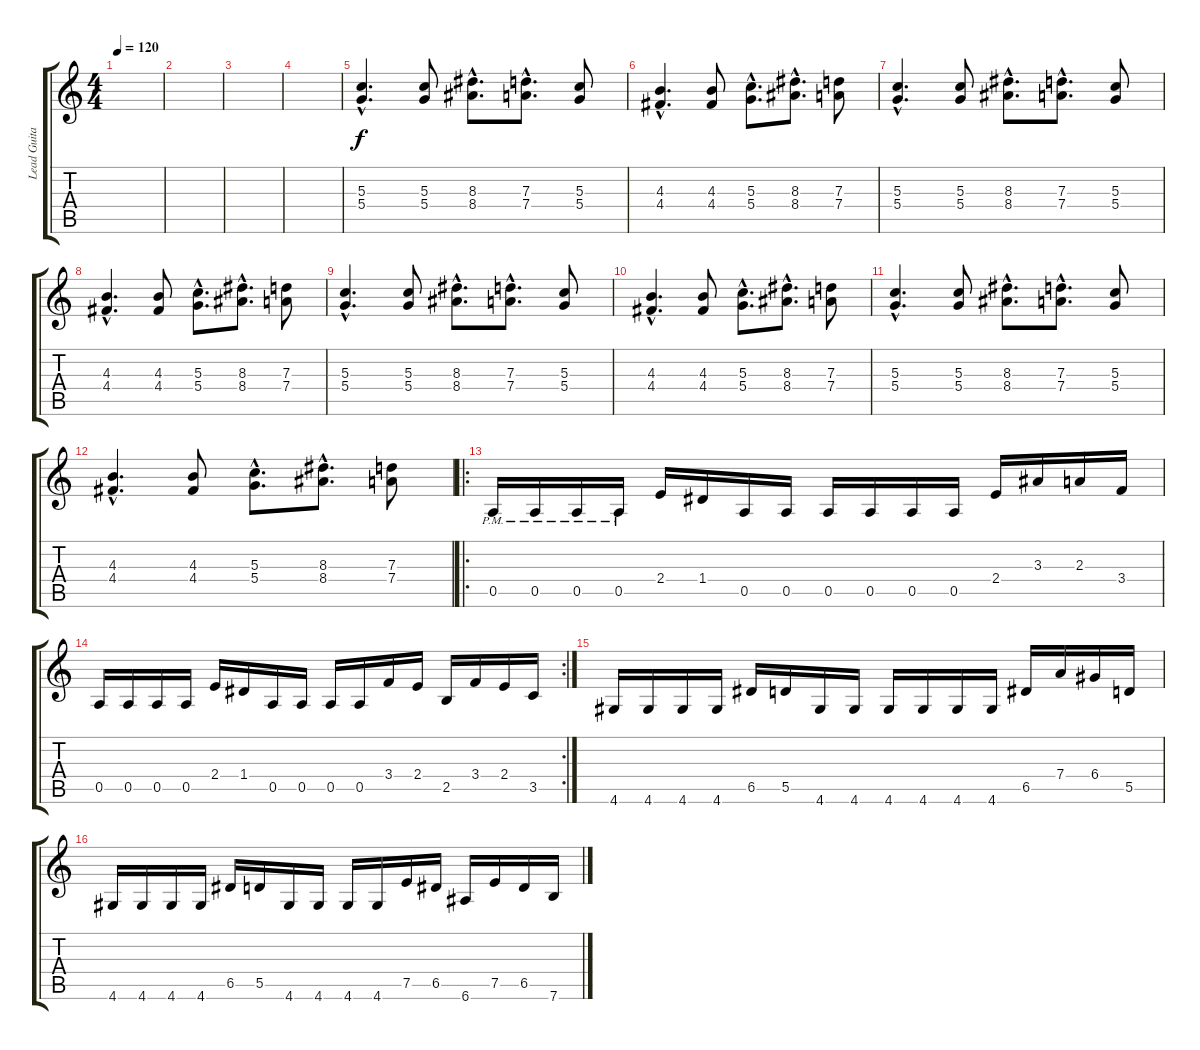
\track ("Lead Guitar" "Lead Guita") {instrument distortionguitar}
\staff {score tabs}
\tuning (E4 B3 G3 D3 A2 E2) {hide}
\ts (4 4)
\tempo 120
\clef g2
\ks c
|
|
|
|
(5.3{hac} 5.4{hac}).4{d} (5.3 5.4).8 (8.3{hac} 8.4{hac}).8{d} (7.3{hac} 7.4{hac}).8{d} (5.3 5.4).8 |
(4.3{hac} 4.4{hac}).4{d} (4.3 4.4).8 (5.3{hac} 5.4{hac}).8{d} (8.3{hac} 8.4{hac}).8{d} (7.3 7.4).8 |
(5.3{hac} 5.4{hac}).4{d} (5.3 5.4).8 (8.3{hac} 8.4{hac}).8{d} (7.3{hac} 7.4{hac}).8{d} (5.3 5.4).8 |
(4.3{hac} 4.4{hac}).4{d} (4.3 4.4).8 (5.3{hac} 5.4{hac}).8{d} (8.3{hac} 8.4{hac}).8{d} (7.3 7.4).8 |
(5.3{hac} 5.4{hac}).4{d} (5.3 5.4).8 (8.3{hac} 8.4{hac}).8{d} (7.3{hac} 7.4{hac}).8{d} (5.3 5.4).8 |
(4.3{hac} 4.4{hac}).4{d} (4.3 4.4).8 (5.3{hac} 5.4{hac}).8{d} (8.3{hac} 8.4{hac}).8{d} (7.3 7.4).8 |
(5.3{hac} 5.4{hac}).4{d} (5.3 5.4).8 (8.3{hac} 8.4{hac}).8{d} (7.3{hac} 7.4{hac}).8{d} (5.3 5.4).8 |
(4.3{hac} 4.4{hac}).4{d} (4.3 4.4).8 (5.3{hac} 5.4{hac}).8{d} (8.3{hac} 8.4{hac}).8{d} (7.3 7.4).8 |
\ro
0.5{pm}.16 0.5{pm}.16 0.5{pm}.16 0.5{pm}.16 2.4.16 1.4.16 0.5.16 0.5.16 0.5.16 0.5.16 0.5.16 0.5.16 2.4.16 3.3.16 2.3.16 3.4.16 |
\rc 2
0.5.16 0.5.16 0.5.16 0.5.16 2.4.16 1.4.16 0.5.16 0.5.16 0.5.16 0.5.16 3.4.16 2.4.16 2.5.16 3.4.16 2.4.16 3.5.16 |
4.6.16 4.6.16 4.6.16 4.6.16 6.5.16 5.5.16 4.6.16 4.6.16 4.6.16 4.6.16 4.6.16 4.6.16 6.5.16 7.4.16 6.4.16 5.5.16 |
4.6.16 4.6.16 4.6.16 4.6.16 6.5.16 5.5.16 4.6.16 4.6.16 4.6.16 4.6.16 7.5.16 6.5.16 6.6.16 7.5.16 6.5.16 7.6.16
